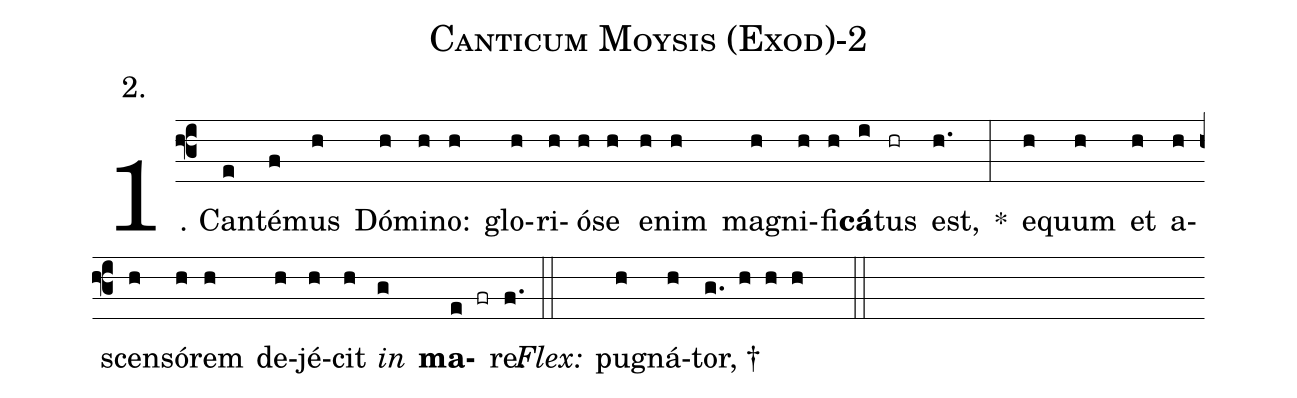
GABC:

name: Canticum Moysis (Exod)-2;
annotation: 2.;
%%
(f3)1. Can(e)té(f)mus(h) Dó(h)mi(h)no:(h) glo(h)ri(h)ó(h)se(h) e(h)nim(h) ma(h)gni(h)fi(h)<b>cá</b>(i)tus(hr) est,(h.) *(:) e(h)quum(h) et(h) a(h)scen(h)só(h)rem(h) de(h)jé(h)cit(h) <i>in</i>(g) <b>ma</b>(e fr)re.(f.) (::)
<i>Flex:</i>()  pu(h)gná(h)tor, †(g. h h h  ::)
